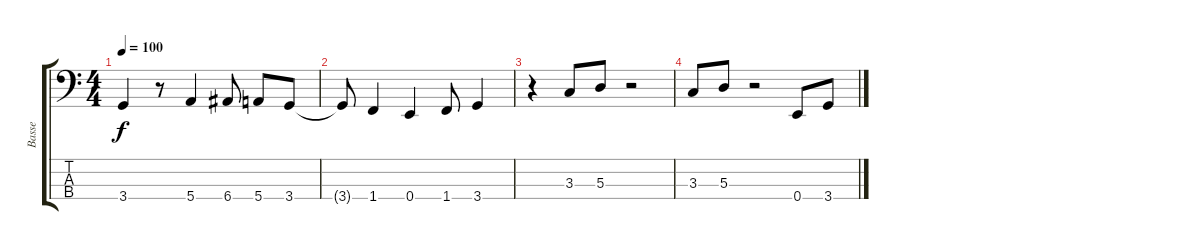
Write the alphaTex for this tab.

\track ("Basse" "Basse") {instrument electricbassfinger}
\staff {score tabs}
\tuning (G2 D2 A1 E1) {hide}
\ts (4 4)
\tempo 100
\clef f4
\ks c
3.4.4{dy f} r.8 5.4.4 6.4.8 5.4.8 3.4.8 |
3.4{t}.8 1.4.4 0.4.4 1.4.8 3.4.4 |
r.4 3.3.8 5.3.8 r.2 |
3.3.8 5.3.8 r.2 0.4.8 3.4.8
